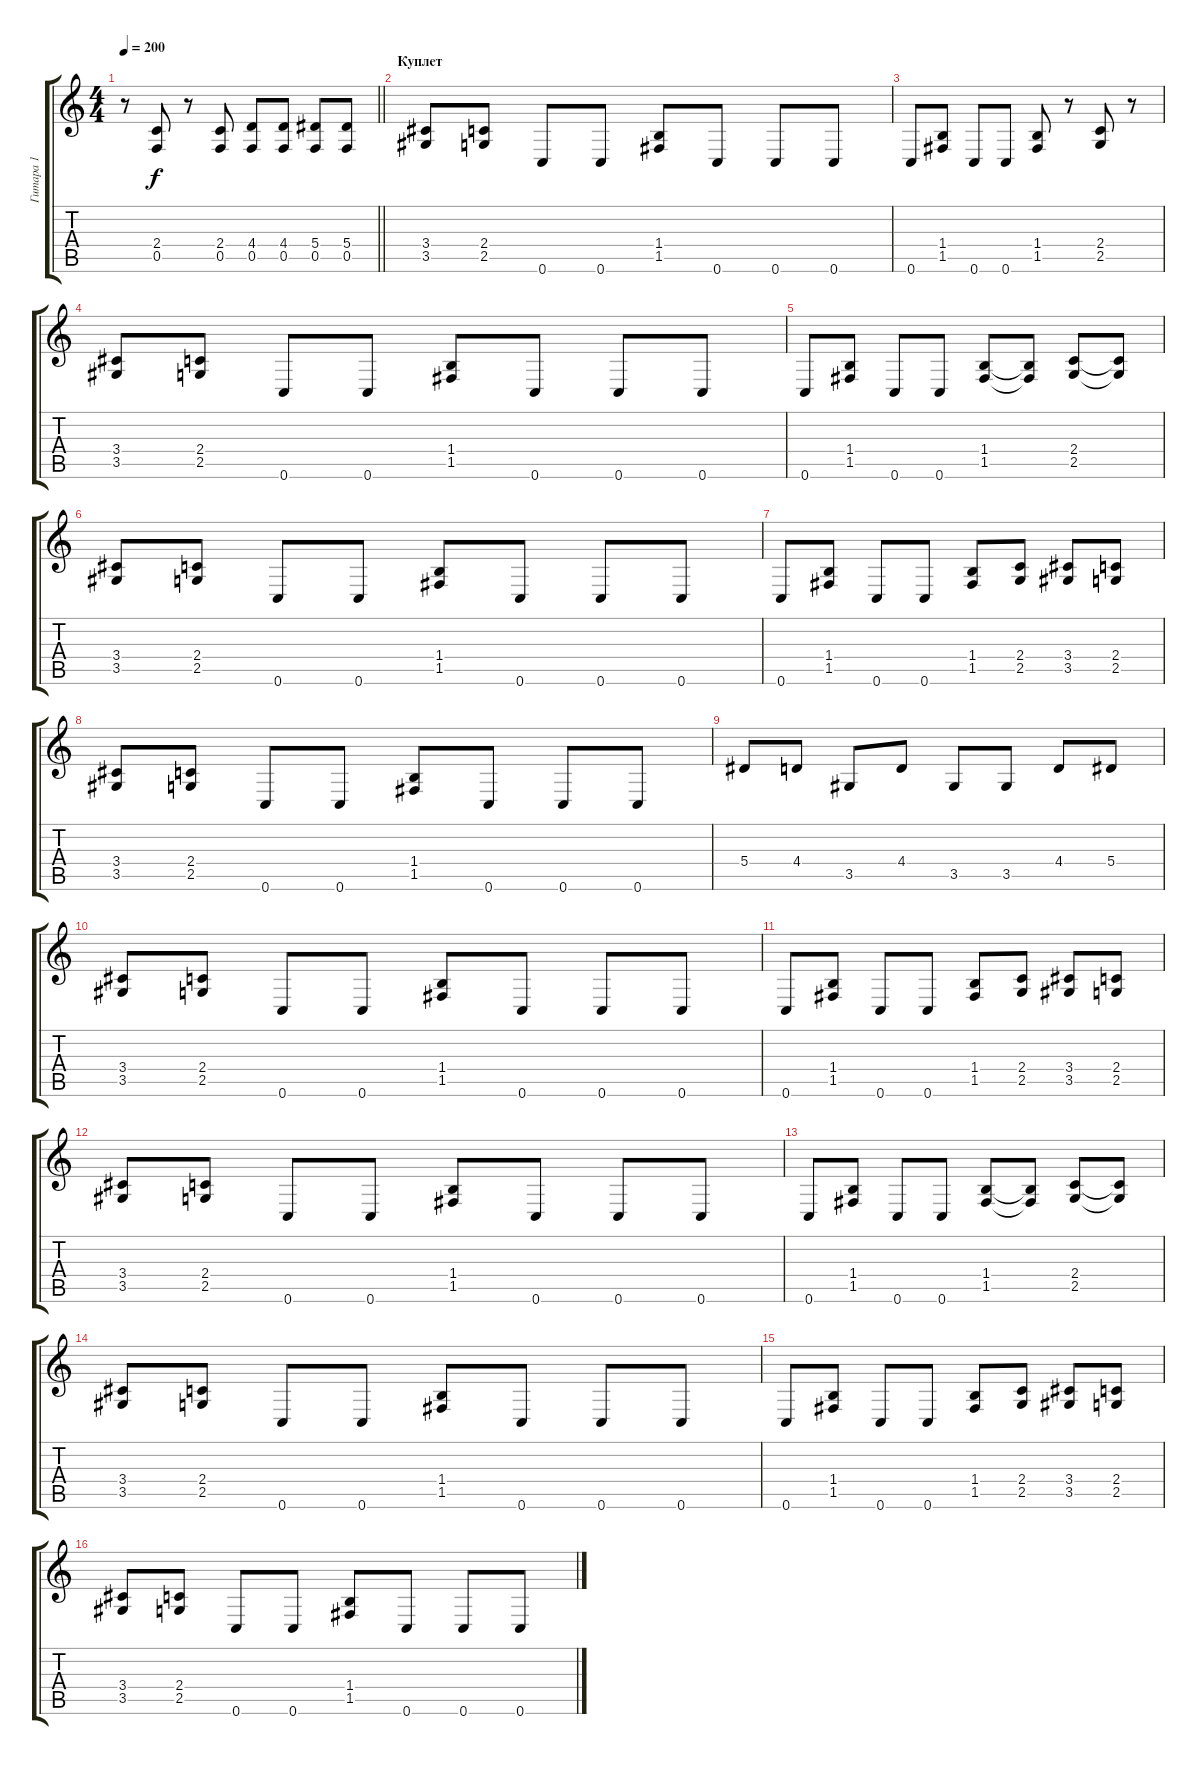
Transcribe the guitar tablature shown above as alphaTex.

\track ("Гитара 1" "Гитара 1") {instrument distortionguitar}
\staff {score tabs}
\tuning (C4 G3 Eb3 Bb2 F2 C2) {hide}
\ts (4 4)
\tempo 200
\clef g2
\barLineRight lightlight
\ks c
r.8{dy f} (2.4 0.5).8 r.8 (2.4 0.5).8 (4.4 0.5).8 (4.4 0.5).8 (5.4 0.5).8 (5.4 0.5).8 |
\section ("" "Куплет")
(3.4 3.5).8 (2.4 2.5).8 0.6.8 0.6.8 (1.4 1.5).8 0.6.8 0.6.8 0.6.8 |
0.6.8 (1.4 1.5).8 0.6.8 0.6.8 (1.4 1.5).8 r.8 (2.4 2.5).8 r.8 |
(3.4 3.5).8 (2.4 2.5).8 0.6.8 0.6.8 (1.4 1.5).8 0.6.8 0.6.8 0.6.8 |
0.6.8 (1.4 1.5).8 0.6.8 0.6.8 (1.4 1.5).8 (1.4{t} 1.5{t}).8 (2.4 2.5).8 (2.4{t} 2.5{t}).8 |
(3.4 3.5).8 (2.4 2.5).8 0.6.8 0.6.8 (1.4 1.5).8 0.6.8 0.6.8 0.6.8 |
0.6.8 (1.4 1.5).8 0.6.8 0.6.8 (1.4 1.5).8 (2.4 2.5).8 (3.4 3.5).8 (2.4 2.5).8 |
(3.4 3.5).8 (2.4 2.5).8 0.6.8 0.6.8 (1.4 1.5).8 0.6.8 0.6.8 0.6.8 |
5.4.8 4.4.8 3.5.8 4.4.8 3.5.8 3.5.8 4.4.8 5.4.8 |
(3.4 3.5).8 (2.4 2.5).8 0.6.8 0.6.8 (1.4 1.5).8 0.6.8 0.6.8 0.6.8 |
0.6.8 (1.4 1.5).8 0.6.8 0.6.8 (1.4 1.5).8 (2.4 2.5).8 (3.4 3.5).8 (2.4 2.5).8 |
(3.4 3.5).8 (2.4 2.5).8 0.6.8 0.6.8 (1.4 1.5).8 0.6.8 0.6.8 0.6.8 |
0.6.8 (1.4 1.5).8 0.6.8 0.6.8 (1.4 1.5).8 (1.4{t} 1.5{t}).8 (2.4 2.5).8 (2.4{t} 2.5{t}).8 |
(3.4 3.5).8 (2.4 2.5).8 0.6.8 0.6.8 (1.4 1.5).8 0.6.8 0.6.8 0.6.8 |
0.6.8 (1.4 1.5).8 0.6.8 0.6.8 (1.4 1.5).8 (2.4 2.5).8 (3.4 3.5).8 (2.4 2.5).8 |
(3.4 3.5).8 (2.4 2.5).8 0.6.8 0.6.8 (1.4 1.5).8 0.6.8 0.6.8 0.6.8
